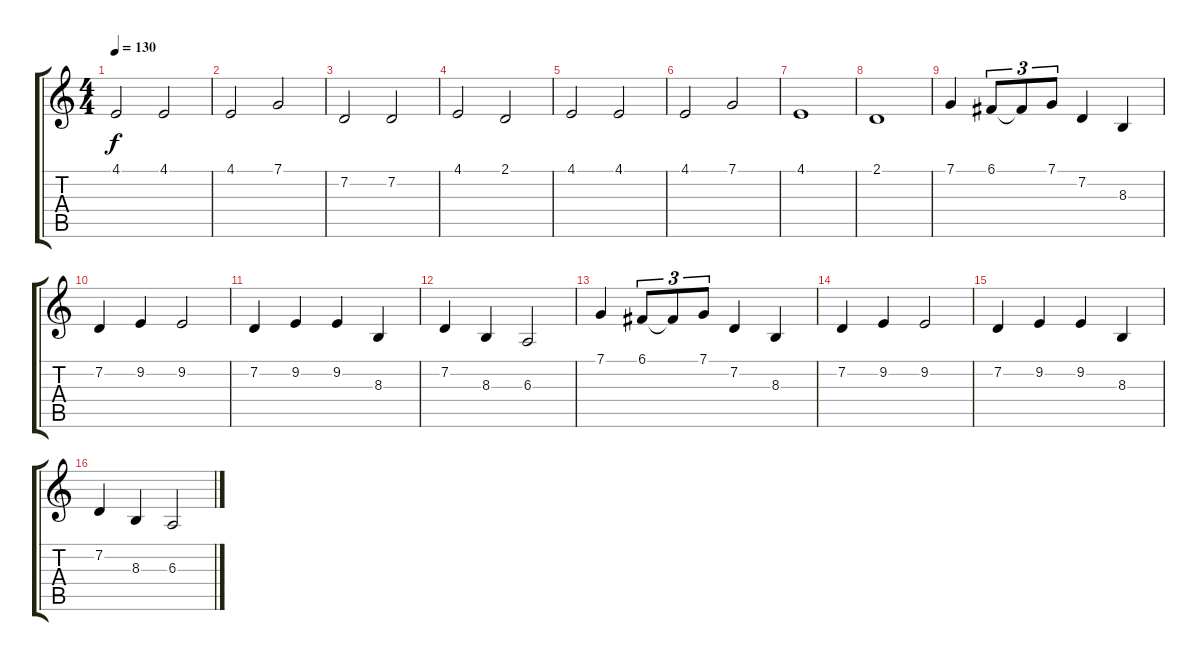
\track ("           Vocal choir" "          ") {instrument choiraahs}
\staff {score tabs}
\tuning (C4 G3 Eb3 Bb2 F2 C2) {hide}
\ts (4 4)
\tempo 130
\clef g2
\ks c
4.1.2{dy f} 4.1.2 |
4.1.2 7.1.2 |
7.2.2 7.2.2 |
4.1.2 2.1.2 |
4.1.2 4.1.2 |
4.1.2 7.1.2 |
4.1.1 |
2.1.1 |
7.1.4 6.1.8{tu (3 2)} 6.1{t}.8{tu (3 2)} 7.1.8{tu (3 2)} 7.2.4 8.3.4 |
7.2.4 9.2.4 9.2.2 |
7.2.4 9.2.4 9.2.4 8.3.4 |
7.2.4 8.3.4 6.3.2 |
7.1.4 6.1.8{tu (3 2)} 6.1{t}.8{tu (3 2)} 7.1.8{tu (3 2)} 7.2.4 8.3.4 |
7.2.4 9.2.4 9.2.2 |
7.2.4 9.2.4 9.2.4 8.3.4 |
7.2.4 8.3.4 6.3.2
